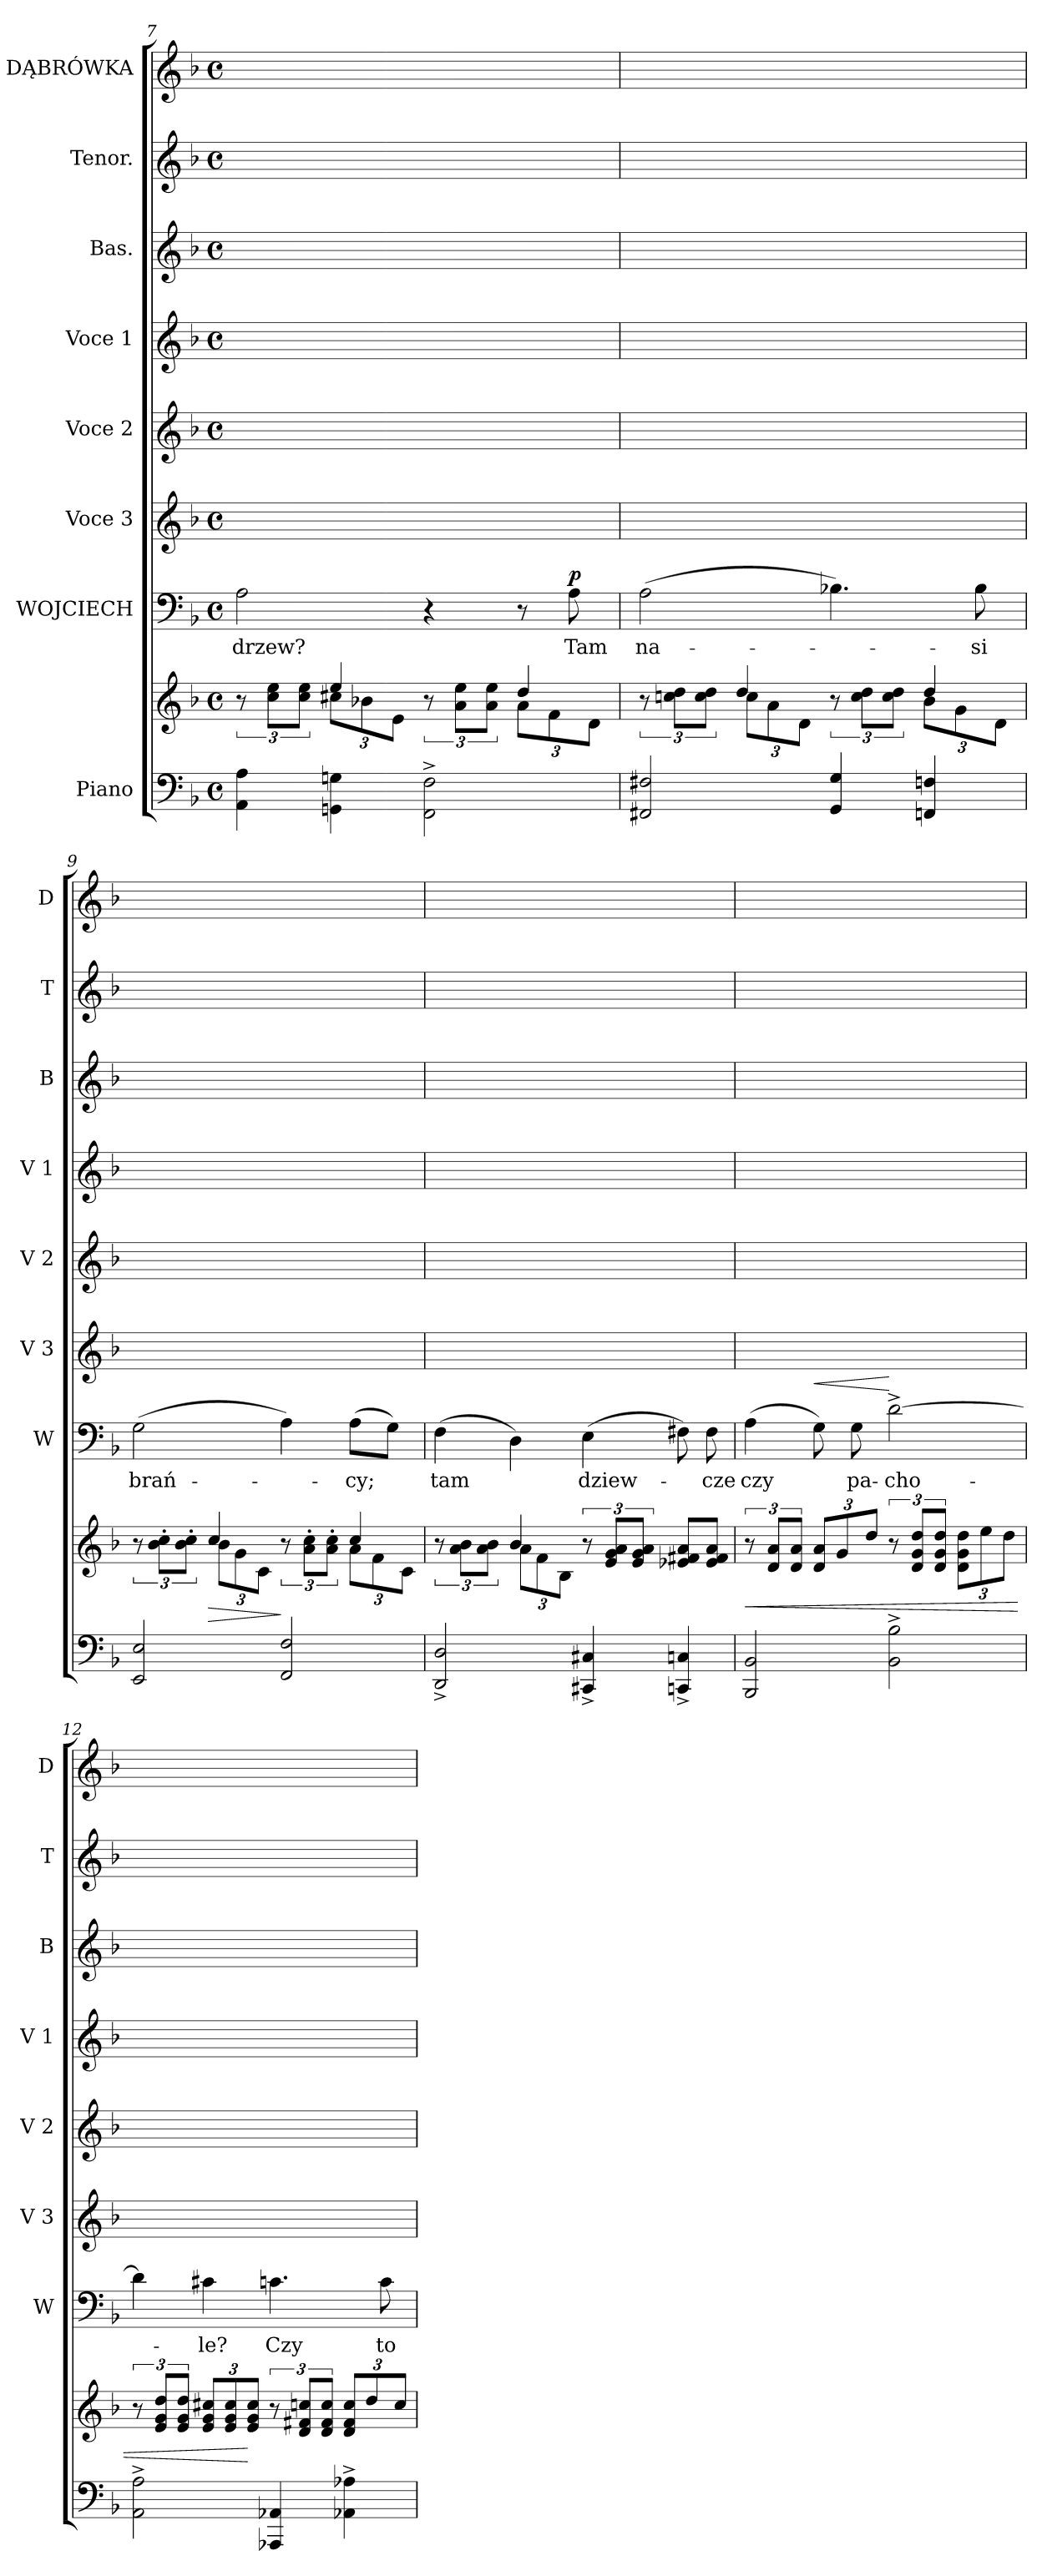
**kern	**kern	**dynam	**kern	**text	**dynam	**kern	**kern	**kern	**kern	**kern	**kern
*part8	*part8	*part8	*part7	*part7	*part7	*part6	*part5	*part4	*part3	*part2	*part1
*staff9	*staff8	*staff8/9	*staff7	*staff7	*staff7	*staff6	*staff5	*staff4	*staff3	*staff2	*staff1
*I"Piano	*	*	*I"WOJCIECH	*	*	*I"Voce 3	*I"Voce 2	*I"Voce 1	*I"Bas.	*I"Tenor.	*I"DĄBRÓWKA
*	*	*	*I'W	*	*	*I'V 3	*I'V 2	*I'V 1	*I'B	*I'T	*I'D
*clefF4	*clefG2	*	*clefF4	*	*	*clefG2	*clefG2	*clefG2	*clefG2	*clefG2	*clefG2
*k[b-]	*k[b-]	*	*k[b-]	*	*	*k[b-]	*k[b-]	*k[b-]	*k[b-]	*k[b-]	*k[b-]
*M4/4	*M4/4	*	*M4/4	*	*	*M4/4	*M4/4	*M4/4	*M4/4	*M4/4	*M4/4
*met(c)	*met(c)	*	*met(c)	*	*	*met(c)	*met(c)	*met(c)	*met(c)	*met(c)	*met(c)
=7	=7	=7	=7	=7	=7	=7	=7	=7	=7	=7	=7
*	*^	*	*	*	*	*	*	*	*	*	*
4AA\ 4A\	12r	4ryy	.	2A\	drzew?	.	1ryy	1ryy	1ryy	1ryy	1ryy	1ryy
.	12cc\ 12ee\L	.	.	.	.	.	.	.	.	.	.	.
.	12cc\ 12ee\J	.	.	.	.	.	.	.	.	.	.	.
4GGn\ 4Gn\	4ee/	12cc#X\L	.	.	.	.	.	.	.	.	.	.
.	.	12b-X\	.	.	.	.	.	.	.	.	.	.
.	.	12e\J	.	.	.	.	.	.	.	.	.	.
2FF^\ 2F^\	12r	4ryy	.	4r	.	.	.	.	.	.	.	.
.	12a\ 12ee\L	.	.	.	.	.	.	.	.	.	.	.
.	12a\ 12ee\J	.	.	.	.	.	.	.	.	.	.	.
.	4dd/	12a\L	.	8r	.	.	.	.	.	.	.	.
.	.	12f\	.	.	.	.	.	.	.	.	.	.
!	!	!	!	!	!	!LO:DY:a	!	!	!	!	!	!
.	.	.	.	8A\	Tam	p	.	.	.	.	.	.
.	.	12d\J	.	.	.	.	.	.	.	.	.	.
=8	=8	=8	=8	=8	=8	=8	=8	=8	=8	=8	=8	=8
2FF#X/ 2F#X/	12r	4ryy	.	(2A\	na-	.	1ryy	1ryy	1ryy	1ryy	1ryy	1ryy
.	12ccn\ 12dd\L	.	.	.	.	.	.	.	.	.	.	.
.	12cc\ 12dd\J	.	.	.	.	.	.	.	.	.	.	.
.	4dd/	12cc\L	.	.	.	.	.	.	.	.	.	.
.	.	12a\	.	.	.	.	.	.	.	.	.	.
.	.	12d\J	.	.	.	.	.	.	.	.	.	.
4GG/ 4G/	12r	4ryy	.	4.B-X\)	.	.	.	.	.	.	.	.
.	12cc\ 12dd\L	.	.	.	.	.	.	.	.	.	.	.
.	12cc\ 12dd\J	.	.	.	.	.	.	.	.	.	.	.
4FFn/ 4Fn/	4dd/	12b-\L	.	.	.	.	.	.	.	.	.	.
.	.	12g\	.	.	.	.	.	.	.	.	.	.
.	.	.	.	8B-\	-si	.	.	.	.	.	.	.
.	.	12d\J	.	.	.	.	.	.	.	.	.	.
=9	=9	=9	=9	=9	=9	=9	=9	=9	=9	=9	=9	=9
2EE/ 2E/	12r	4ryy	.	(2G\	brań-	.	1ryy	1ryy	1ryy	1ryy	1ryy	1ryy
.	12b-'\ 12cc'\L	.	.	.	.	.	.	.	.	.	.	.
.	12b-'\ 12cc'\J	.	.	.	.	.	.	.	.	.	.	.
.	4cc/	12b-\L	>	.	.	.	.	.	.	.	.	.
.	.	12g\	.	.	.	.	.	.	.	.	.	.
.	.	12c\J	.	.	.	.	.	.	.	.	.	.
2FF/ 2F/	12r	4ryy	]	4A\)	.	.	.	.	.	.	.	.
.	12a'\ 12cc'\L	.	.	.	.	.	.	.	.	.	.	.
.	12a'\ 12cc'\J	.	.	.	.	.	.	.	.	.	.	.
.	4cc/	12a\L	.	(8A\L	-cy;	.	.	.	.	.	.	.
.	.	12f\	.	.	.	.	.	.	.	.	.	.
.	.	.	.	8G\J)	.	.	.	.	.	.	.	.
.	.	12c\J	.	.	.	.	.	.	.	.	.	.
=10	=10	=10	=10	=10	=10	=10	=10	=10	=10	=10	=10	=10
2DD^/ 2D^/	12r	4ryy	.	(4F\	tam	.	1ryy	1ryy	1ryy	1ryy	1ryy	1ryy
.	12a\ 12b-\L	.	.	.	.	.	.	.	.	.	.	.
.	12a\ 12b-\J	.	.	.	.	.	.	.	.	.	.	.
.	4b-/	12a\L	.	4D\)	.	.	.	.	.	.	.	.
.	.	12f\	.	.	.	.	.	.	.	.	.	.
.	.	12B-\J	.	.	.	.	.	.	.	.	.	.
4CC#X^/ 4C#X^/	12r	2ryy	.	(4E\	dziew-	.	.	.	.	.	.	.
.	12e/ 12g/ 12a/L	.	.	.	.	.	.	.	.	.	.	.
.	12e/ 12g/ 12a/J	.	.	.	.	.	.	.	.	.	.	.
4CCn^/ 4Cn^/	8e-X/ 8f#X/ 8a/L	.	.	8F#X\)	.	.	.	.	.	.	.	.
.	8e-/ 8f#/ 8a/J	.	.	8F#\	-cze	.	.	.	.	.	.	.
*	*v	*v	*	*	*	*	*	*	*	*	*	*
=11	=11	=11	=11	=11	=11	=11	=11	=11	=11	=11	=11
2BBB-/ 2BB-/	12r	<	(4A\	czy	.	1ryy	1ryy	1ryy	1ryy	1ryy	1ryy
.	12d/ 12a/L	.	.	.	.	.	.	.	.	.	.
.	12d/ 12a/J	.	.	.	.	.	.	.	.	.	.
!	!	!	!	!	!LO:HP:a	!	!	!	!	!	!
.	12d/ 12a/L	.	8G\)	.	<	.	.	.	.	.	.
.	12g/	.	.	.	.	.	.	.	.	.	.
.	.	.	8G\	pa-	.	.	.	.	.	.	.
.	12dd/J	.	.	.	.	.	.	.	.	.	.
2BB-^\ 2B-^\	12r	.	[2d^\	-cho-	[	.	.	.	.	.	.
.	12d/ 12g/ 12dd/L	.	.	.	.	.	.	.	.	.	.
.	12d/ 12g/ 12dd/J	.	.	.	.	.	.	.	.	.	.
.	12d\ 12g\ 12dd\L	.	.	.	.	.	.	.	.	.	.
.	12ee\	.	.	.	.	.	.	.	.	.	.
.	12dd\J	.	.	.	.	.	.	.	.	.	.
=12	=12	=12	=12	=12	=12	=12	=12	=12	=12	=12	=12
2AA^\ 2A^\	12r	.	4d\]	.	.	1ryy	1ryy	1ryy	1ryy	1ryy	1ryy
.	12e/ 12g/ 12dd/L	.	.	.	.	.	.	.	.	.	.
.	12e/ 12g/ 12dd/J	.	.	.	.	.	.	.	.	.	.
.	12e/ 12g/ 12cc#X/L	.	4c#X\	-le?	.	.	.	.	.	.	.
.	12e/ 12g/ 12cc#/	.	.	.	.	.	.	.	.	.	.
.	12e/ 12g/ 12cc#/J	[	.	.	.	.	.	.	.	.	.
4AAA-X/ 4AA-X/	12r	.	4.cn\	Czy	.	.	.	.	.	.	.
.	12d/ 12f#X/ 12ccn/L	.	.	.	.	.	.	.	.	.	.
.	12d/ 12f#/ 12cc/J	.	.	.	.	.	.	.	.	.	.
4AA-X^\ 4A-X^\	12d/ 12f#/ 12cc/L	.	.	.	.	.	.	.	.	.	.
.	12dd/	.	.	.	.	.	.	.	.	.	.
.	.	.	8c\	to	.	.	.	.	.	.	.
.	12cc/J	.	.	.	.	.	.	.	.	.	.
=	=	=	=	=	=	=	=	=	=	=	=
*-	*-	*-	*-	*-	*-	*-	*-	*-	*-	*-	*-
